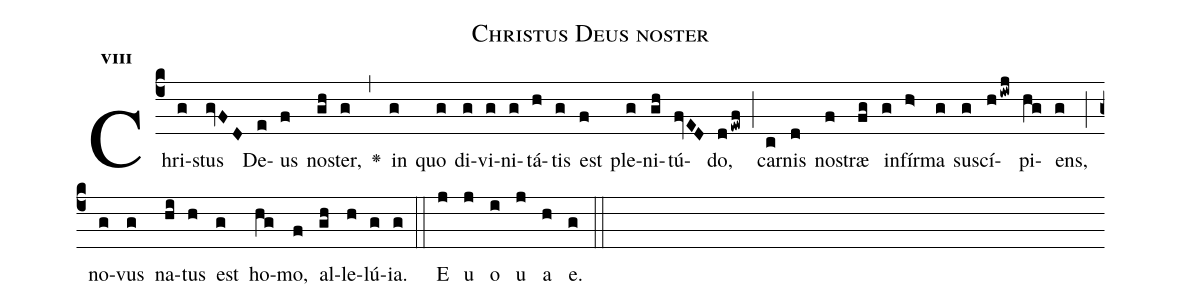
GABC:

name:Christus Deus noster;
office-part:Antiphona;
mode:8;
%%
initial-style: 1;
name: Christus Deus noster
book: Antiphonae & Responsoria/Tomus I, p. 121;
occasion: In die 4 Ianuarii;
office-part: Laudes Ant E;
user-notes: ;
commentary: ;
annotation: 8g;
centering-scheme: english;
fontsize: 12;
font: OFLSortsMillGoudy;
height: 11;
width: 4.5;
%%
(c4)Chri(g)stus(gvFD) De(e)us(f) no(gh)ster,(g) <v>\greheightstar</v>(,) in(g) quo(g) di(g)vi(g)ni(g)tá(h)tis(g) est(f) ple(g)ni(gh)tú(fvED)do,(dewf) (;) car(c)nis(d) no(f)stræ(fg) in(g)fír(h>)ma(g) su(g)scí(hiwj)pi(hg)ens,(g) (;) no(g)vus(g) na(hi)tus(h) est(g) ho(hg)mo,(f) al(gh)le(h)lú(g)ia.(g) (::)
E(j) u(j) o(i) u(j) a(h) e.(g) (::)
